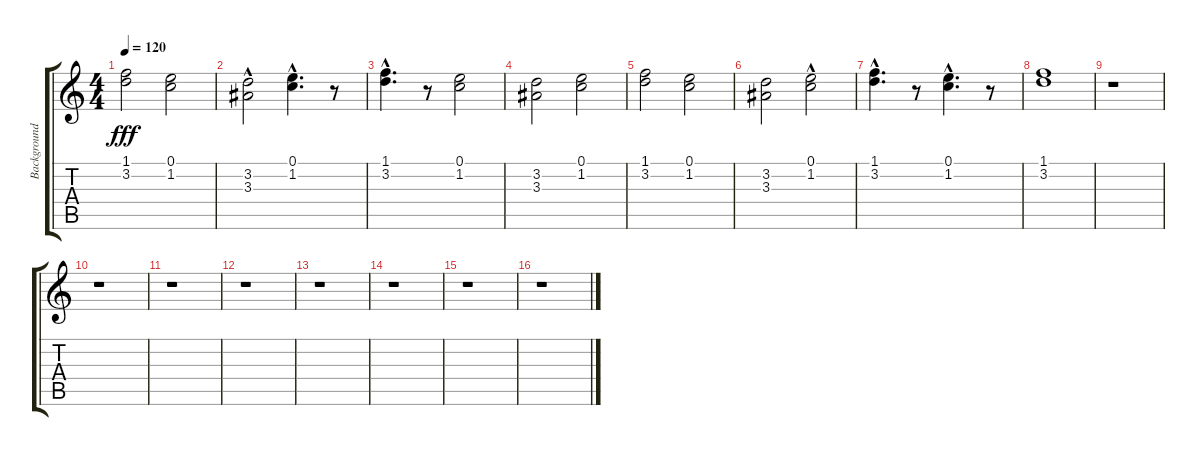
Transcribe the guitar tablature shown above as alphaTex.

\track ("Background" "Background") {instrument acousticguitarnylon}
\staff {score tabs}
\tuning (E4 B3 G3 D3 A2 E2) {hide}
\ts (4 4)
\tempo 120
\clef g2
\ks c
(1.1 3.2).2{dy fff instrument acousticguitarnylon} (0.1 1.2).2 |
(3.2{hac} 3.3).2 (0.1{hac} 1.2{hac}).4{d} r.8 |
(1.1{hac} 3.2{hac}).4{d} r.8 (0.1 1.2).2 |
(3.2 3.3).2 (0.1 1.2).2 |
(1.1 3.2).2 (0.1 1.2).2 |
(3.2 3.3).2 (0.1 1.2{hac}).2 |
(1.1{hac} 3.2{hac}).4{d} r.8 (0.1{hac} 1.2{hac}).4{d} r.8 |
(1.1 3.2).1 |
r.1 |
r.1 |
r.1 |
r.1 |
r.1 |
r.1 |
r.1 |
r.1
